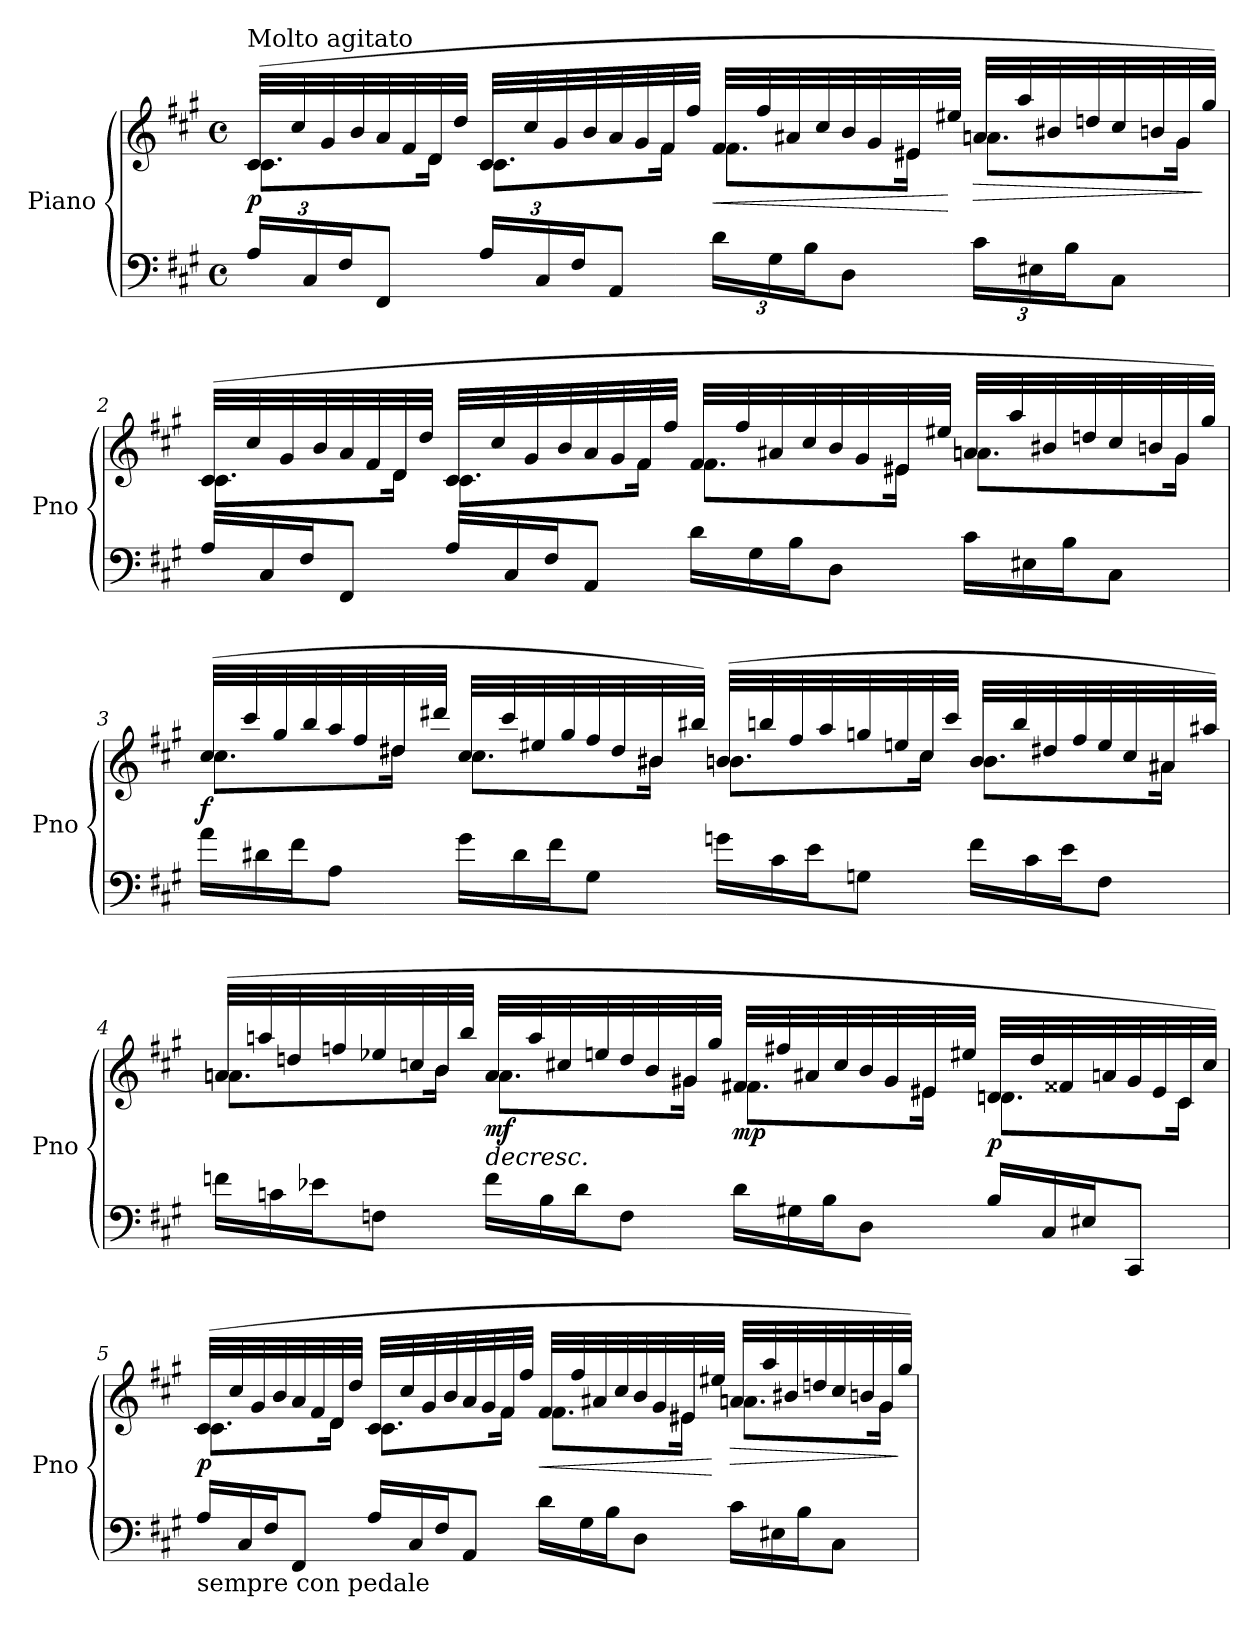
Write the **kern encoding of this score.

**kern	**kern	**dynam
*part1	*part1	*part1
*staff2	*staff1	*staff1/2
*I"Piano	*	*
*I'Pno	*	*
*clefF4	*clefG2	*
*k[f#c#g#]	*k[f#c#g#]	*
*A:	*A:	*
*M4/4	*M4/4	*
*met(c)	*met(c)	*
*Xbrackettup	*	*
=1	=1	=1
*	*^	*
!	!LO:TX:a:t=Molto agitato	!	!
!	!	!	!LO:DY:b
24A/LL	(32c#/LLL	8.c#\L	p
.	32cc#/	.	.
24C#/	.	.	.
.	32g#/	.	.
24F#/J	.	.	.
.	32b/	.	.
8FF#/J	32a/	.	.
.	32f#/	.	.
.	32d/	16d\Jk	.
.	32dd/JJJ	.	.
24A/LL	32c#/LLL	8.c#\L	.
.	32cc#/	.	.
24C#/	.	.	.
.	32g#/	.	.
24F#/J	.	.	.
.	32b/	.	.
8AA/J	32a/	.	.
.	32g#/	.	.
.	32f#/	16f#\Jk	.
.	32ff#/JJJ	.	.
!	!	!	!LO:HP:b
24d\LL	32f#/LLL	8.f#\L	<
.	32ff#/	.	.
24G#\	.	.	.
.	32a#X/	.	.
24B\J	.	.	.
.	32cc#/	.	.
8D\J	32b/	.	.
.	32g#/	.	.
.	32e#X/	16e#X\Jk	.
.	32ee#X/JJJ	.	[
!	!	!	!LO:HP:b
24c#\LL	32an/LLL	8.an\L	>
.	32aa/	.	.
24E#X\	.	.	.
.	32b#X/	.	.
24B\J	.	.	.
.	32ddn/	.	.
8C#\J	32cc#/	.	.
.	32bn/	.	.
.	32g#/	16g#\Jk	.
.	32gg#/JJJ)	.	]
!!LO:LB:g=z	!!
=2	=2	=2	=2
*Xtuplet	*	*	*
24A/LL	(32c#/LLL	8.c#\L	.
.	32cc#/	.	.
24C#/	.	.	.
.	32g#/	.	.
24F#/J	.	.	.
.	32b/	.	.
8FF#/J	32a/	.	.
.	32f#/	.	.
.	32d/	16d\Jk	.
.	32dd/JJJ	.	.
24A/LL	32c#/LLL	8.c#\L	.
.	32cc#/	.	.
24C#/	.	.	.
.	32g#/	.	.
24F#/J	.	.	.
.	32b/	.	.
8AA/J	32a/	.	.
.	32g#/	.	.
.	32f#/	16f#\Jk	.
.	32ff#/JJJ	.	.
24d\LL	32f#/LLL	8.f#\L	.
.	32ff#/	.	.
24G#\	.	.	.
.	32a#X/	.	.
24B\J	.	.	.
.	32cc#/	.	.
8D\J	32b/	.	.
.	32g#/	.	.
.	32e#X/	16e#X\Jk	.
.	32ee#X/JJJ	.	.
24c#\LL	32an/LLL	8.an\L	.
.	32aa/	.	.
24E#X\	.	.	.
.	32b#X/	.	.
24B\J	.	.	.
.	32ddn/	.	.
8C#\J	32cc#/	.	.
.	32bn/	.	.
.	32g#/	16g#\Jk	.
.	32gg#/JJJ)	.	.
!!LO:LB:g=z	!!
=3	=3	=3	=3
!	!	!	!LO:DY:b
24a\LL	(32cc#/LLL	8.cc#\L	f
.	32ccc#/	.	.
24d#X\	.	.	.
.	32gg#/	.	.
24f#\J	.	.	.
.	32bb/	.	.
8A\J	32aa/	.	.
.	32ff#/	.	.
.	32dd#X/	16dd#X\Jk	.
.	32ddd#X/JJJ	.	.
24g#\LL	32cc#/LLL	8.cc#\L	.
.	32ccc#/	.	.
24d#\	.	.	.
.	32ee#X/	.	.
24f#\J	.	.	.
.	32gg#/	.	.
8G#\J	32ff#/	.	.
.	32dd#/	.	.
.	32b#X/	16b#X\Jk	.
.	32bb#X/JJJ)	.	.
24gn\LL	(32bn/LLL	8.bn\L	.
.	32bbn/	.	.
24c#\	.	.	.
.	32ff#/	.	.
24e\J	.	.	.
.	32aa/	.	.
8Gn\J	32ggn/	.	.
.	32een/	.	.
.	32cc#/	16cc#\Jk	.
.	32ccc#/JJJ	.	.
24f#\LL	32b/LLL	8.b\L	.
.	32bb/	.	.
24c#\	.	.	.
.	32dd#X/	.	.
24e\J	.	.	.
.	32ff#/	.	.
8F#\J	32ee/	.	.
.	32cc#/	.	.
.	32a#X/	16a#X\Jk	.
.	32aa#X/JJJ)	.	.
!!LO:LB:g=z	!!
=4	=4	=4	=4
24fn\LL	(32an/LLL	8.an\L	.
.	32aan/	.	.
24cn\	.	.	.
.	32ddn/	.	.
24e-X\J	.	.	.
.	32ffn/	.	.
8Fn\J	32ee-X/	.	.
.	32ccn/	.	.
.	32b/	16b\Jk	.
.	32bb/JJJ	.	.
!	!	!	!LO:HP:b
!	!	!	!LO:DY:n=1:b
24f\LL	32a/LLL	8.a\L	> mf
.	32aa/	.	.
24B\	.	.	.
.	32cc#X/	.	.
24d\J	.	.	.
.	32een/	.	.
8F\J	32dd/	.	.
.	32b/	.	.
.	32g#X/	16g#X\Jk	.
.	32gg#/JJJ	.	.
!	!	!	!LO:DY:n=2:b
24d\LL	32f#X/LLL	8.f#X\L	mp
.	32ff#X/	.	.
24G#X\	.	.	.
.	32a#X/	.	.
24B\J	.	.	.
.	32cc#/	.	.
8D\J	32b/	.	.
.	32g#/	.	.
.	32e#X/	16e#X\Jk	.
.	32ee#X/JJJ	.	]
!	!	!	!LO:DY:n=3:b
24B/LL	32dn/LLL	8.dn\L	p
.	32dd/	.	.
24C#/	.	.	.
.	32f##X/	.	.
24E#X/J	.	.	.
.	32an/	.	.
8CC#/J	32g#/	.	.
.	32e#/	.	.
.	32c#/	16c#\Jk	.
.	32cc#/JJJ)	.	.
!!LO:PB:g=z	!!
=5	=5	=5	=5
!LO:TX:b:t=sempre con pedale	!	!	!
!	!	!	!LO:DY:b
24A/LL	(32c#/LLL	8.c#\L	p
.	32cc#/	.	.
24C#/	.	.	.
.	32g#/	.	.
24F#/J	.	.	.
.	32b/	.	.
8FF#/J	32a/	.	.
.	32f#/	.	.
.	32d/	16d\Jk	.
.	32dd/JJJ	.	.
24A/LL	32c#/LLL	8.c#\L	.
.	32cc#/	.	.
24C#/	.	.	.
.	32g#/	.	.
24F#/J	.	.	.
.	32b/	.	.
8AA/J	32a/	.	.
.	32g#/	.	.
.	32f#/	16f#\Jk	.
.	32ff#/JJJ	.	.
!	!	!	!LO:HP:b
24d\LL	32f#/LLL	8.f#\L	<
.	32ff#/	.	.
24G#\	.	.	.
.	32a#X/	.	.
24B\J	.	.	.
.	32cc#/	.	.
8D\J	32b/	.	.
.	32g#/	.	.
.	32e#X/	16e#X\Jk	.
.	32ee#X/JJJ	.	[
!	!	!	!LO:HP:b
24c#\LL	32an/LLL	8.an\L	>
.	32aa/	.	.
24E#X\	.	.	.
.	32b#X/	.	.
24B\J	.	.	.
.	32ddn/	.	.
8C#\J	32cc#/	.	.
.	32bn/	.	.
.	32g#/	16g#\Jk	.
.	32gg#/JJJ)	.	]
*	*v	*v	*
=	=	=
*-	*-	*-
